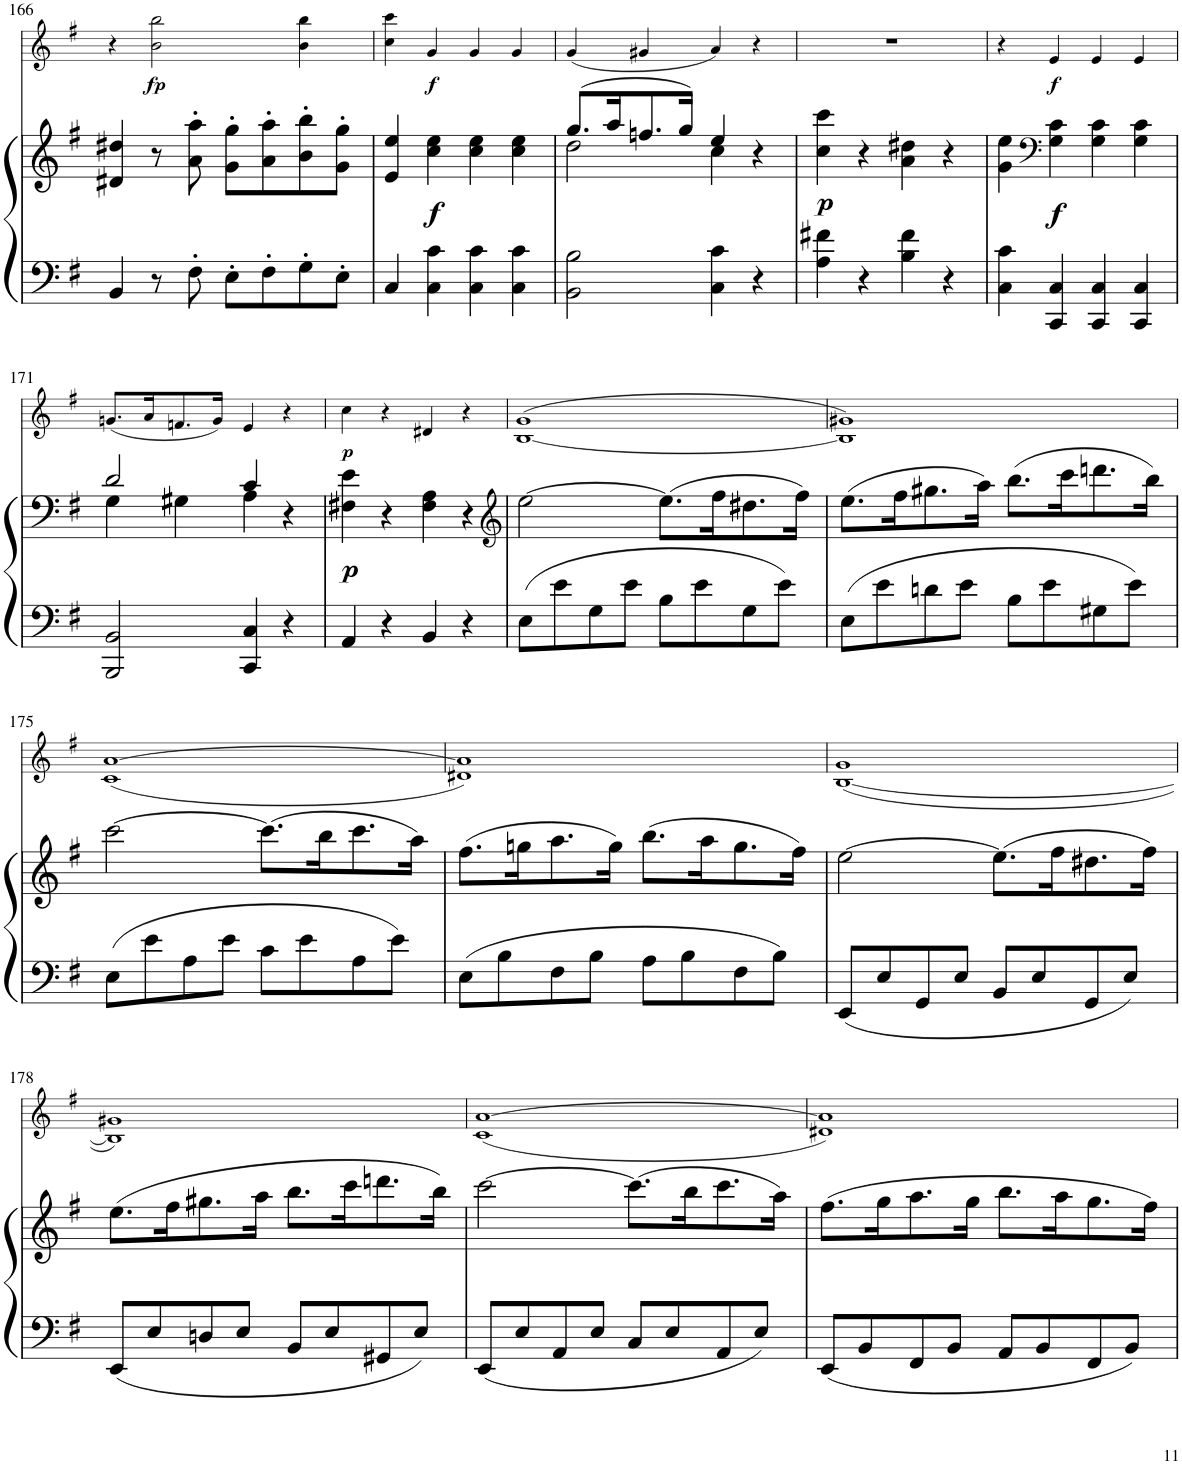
**kern	**kern	**dynam	**kern	**dynam
*part2	*part2	*part2	*part1	*part1
*staff3	*staff2	*staff2/3	*staff1	*staff1
*I"Klavier	*	*	*I"Violine	*
*	*	*	*I'Vln	*
!!LO:PB:g=z
*clefF4	*clefG2	*	*clefG2	*
*k[f#]	*k[f#]	*	*k[f#]	*
*M2/2	*M2/2	*	*M2/2	*
*met(c|)	*met(c|)	*	*met(c|)	*
=166	=166	=166	=166	=166
4BB/	4d#X/ 4dd#X/	.	4r	.
!	!	!	!	!LO:DY:b
8r	8r	.	2b\ 2bb\	fp
8F#'\	8a\' 8aa\'	.	.	.
8E'\L	8g\' 8gg\'L	.	.	.
8F#'\	8a\' 8aa\'	.	.	.
8G'\	8b\' 8bb\'	.	4b\ 4bb\	.
8E'\J	8g\' 8gg\'J	.	.	.
=167	=167	=167	=167	=167
4C/	4e/ 4ee/	.	4cc\ 4ccc\	.
!	!	!LO:DY:b	!	!LO:DY:b
4C\ 4c\	4cc\ 4ee\	f	4g/	f
4C\ 4c\	4cc\ 4ee\	.	4g/	.
4C\ 4c\	4cc\ 4ee\	.	4g/	.
=168	=168	=168	=168	=168
*	*^	*	*	*
2BB\ 2B\	(8.gg/L	2dd\	.	(4g/	.
.	16aa/K	.	.	.	.
.	8.ffn/	.	.	4g#X/	.
.	16gg/Jk)	.	.	.	.
4C\ 4c\	4ee/	4cc\	.	4a/)	.
4r	4r	4ryy	.	4r	.
=169	=169	=169	=169	=169	=169
!	!	!	!LO:DY:b	!	!
*	*v	*v	*	*	*
4A\ 4f#X\	4cc\ 4ccc\	p	1r	.
4r	4r	.	.	.
4B\ 4f#\	4a\ 4dd#X\	.	.	.
4r	4r	.	.	.
=170	=170	=170	=170	=170
4C\ 4c\	4g\ 4ee\	.	4r	.
*	*clefF4	*	*	*
!	!	!LO:DY:b	!	!LO:DY:b
4CC/ 4C/	4G\ 4c\	f	4e/	f
4CC/ 4C/	4G\ 4c\	.	4e/	.
4CC/ 4C/	4G\ 4c\	.	4e/	.
!!LO:LB:g=z
=171	=171	=171	=171	=171
*	*^	*	*	*
2BBB/ 2BB/	2d/	4G\	.	(8.gn/L	.
.	.	.	.	16a/K	.
.	.	4G#X\	.	8.fn/	.
.	.	.	.	16g/Jk)	.
4CC/ 4C/	4c/	4A\	.	4e/	.
4r	4r	4ryy	.	4r	.
=172	=172	=172	=172	=172	=172
!	!	!	!LO:DY:b	!	!LO:DY:b
*	*v	*v	*	*	*
4AA/	4F#X\ 4e\	p	4cc\	p
4r	4r	.	4r	.
4BB/	4F#\ 4A\	.	4d#X/	.
4r	4r	.	4r	.
=173	=173	=173	=173	=173
*	*clefG2	*	*	*
8E\L	[2ee\	.	(>[1B 1g	.
8e\	.	.	.	.
8G\	.	.	.	.
8e\J	.	.	.	.
8B\L	(8.ee\L]	.	.	.
8e\	.	.	.	.
.	16ff#\K	.	.	.
8G\	8.dd#X\	.	.	.
8e\J	.	.	.	.
.	16ff#\Jk)	.	.	.
=174	=174	=174	=174	=174
8E\L	(8.ee\L	.	1B] 1g#X)	.
8e\	.	.	.	.
.	16ff#\K	.	.	.
8dn\	8.gg#X\	.	.	.
8e\J	.	.	.	.
.	16aa\Jk)	.	.	.
8B\L	(8.bb\L	.	.	.
8e\	.	.	.	.
.	16ccc\K	.	.	.
8G#X\	8.dddn\	.	.	.
8e\J	.	.	.	.
.	16bb\Jk)	.	.	.
!!LO:LB:g=z
=175	=175	=175	=175	=175
8E\L	[2ccc\	.	(<1c [1a	.
8e\	.	.	.	.
8A\	.	.	.	.
8e\J	.	.	.	.
8c\L	(8.ccc\L]	.	.	.
8e\	.	.	.	.
.	16bb\K	.	.	.
8A\	8.ccc\	.	.	.
8e\J	.	.	.	.
.	16aa\Jk)	.	.	.
=176	=176	=176	=176	=176
8E\L	(8.ff#\L	.	1d#X 1a])	.
8B\	.	.	.	.
.	16ggn\K	.	.	.
8F#\	8.aa\	.	.	.
8B\J	.	.	.	.
.	16gg\Jk)	.	.	.
8A\L	(8.bb\L	.	.	.
8B\	.	.	.	.
.	16aa\K	.	.	.
8F#\	8.gg\	.	.	.
8B\J	.	.	.	.
.	16ff#\Jk)	.	.	.
=177	=177	=177	=177	=177
8EE/L	[2ee\	.	([1B 1g	.
8E/	.	.	.	.
8GG/	.	.	.	.
8E/J	.	.	.	.
8BB/L	(8.ee\L]	.	.	.
8E/	.	.	.	.
.	16ff#\K	.	.	.
8GG/	8.dd#X\	.	.	.
8E/J	.	.	.	.
.	16ff#\Jk)	.	.	.
!!LO:LB:g=z
=178	=178	=178	=178	=178
8EE/L	(8.ee\L	.	1B] 1g#X)	.
8E/	.	.	.	.
.	16ff#\K	.	.	.
8Dn/	8.gg#X\	.	.	.
8E/J	.	.	.	.
.	16aa\Jk	.	.	.
8BB/L	8.bb\L	.	.	.
8E/	.	.	.	.
.	16ccc\K	.	.	.
8GG#X/	8.dddn\	.	.	.
8E/J	.	.	.	.
.	16bb\Jk)	.	.	.
=179	=179	=179	=179	=179
8EE/L	[2ccc\	.	(<1c [1a	.
8E/	.	.	.	.
8AA/	.	.	.	.
8E/J	.	.	.	.
8C/L	(8.ccc\L]	.	.	.
8E/	.	.	.	.
.	16bb\K	.	.	.
8AA/	8.ccc\	.	.	.
8E/J	.	.	.	.
.	16aa\Jk)	.	.	.
=180	=180	=180	=180	=180
8EE/L	(8.ff#\L	.	1d#X 1a])	.
8BB/	.	.	.	.
.	16gg\K	.	.	.
8FF#/	8.aa\	.	.	.
8BB/J	.	.	.	.
.	16gg\Jk	.	.	.
8AA/L	8.bb\L	.	.	.
8BB/	.	.	.	.
.	16aa\K	.	.	.
8FF#/	8.gg\	.	.	.
8BB/J	.	.	.	.
.	16ff#\Jk)	.	.	.
=	=	=	=	=
*-	*-	*-	*-	*-
